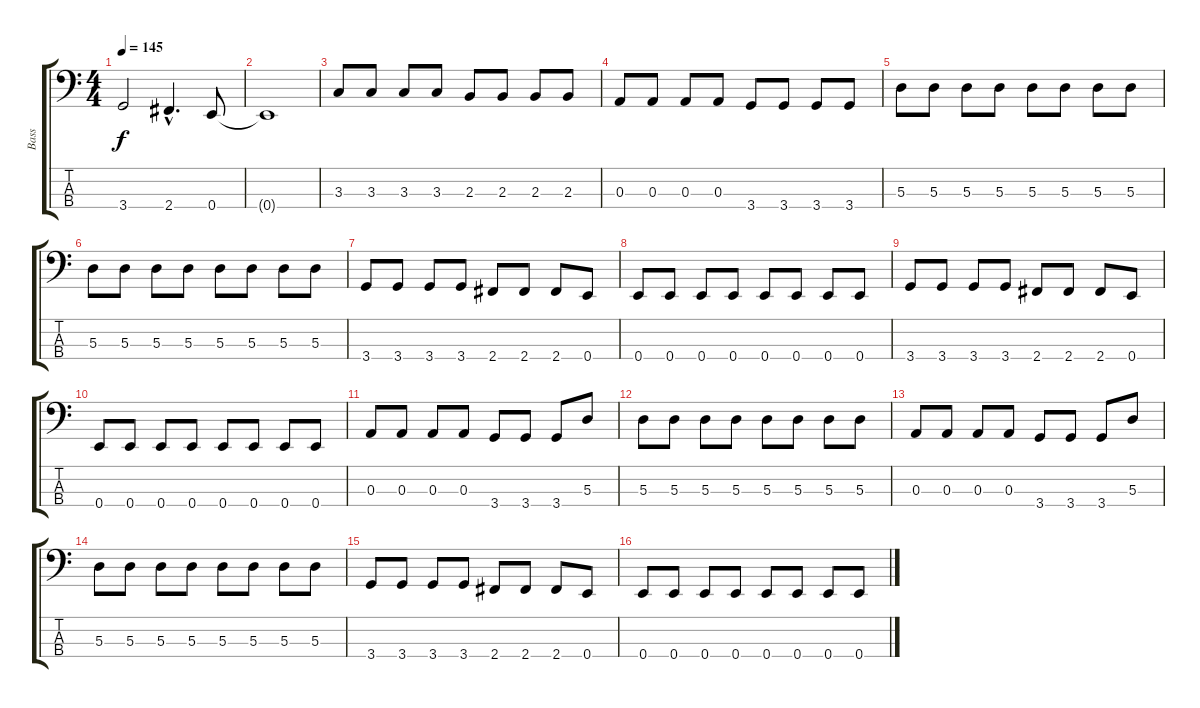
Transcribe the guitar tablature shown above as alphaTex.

\track ("Bass" "Bass") {instrument electricbassfinger}
\staff {score tabs}
\tuning (G2 D2 A1 E1) {hide}
\ts (4 4)
\tempo 145
\clef f4
\ks c
3.4.2{dy f} 2.4{hac}.4{d} 0.4.8 |
0.4{t}.1 |
3.3.8 3.3.8 3.3.8 3.3.8 2.3.8 2.3.8 2.3.8 2.3.8 |
0.3.8 0.3.8 0.3.8 0.3.8 3.4.8 3.4.8 3.4.8 3.4.8 |
5.3.8 5.3.8 5.3.8 5.3.8 5.3.8 5.3.8 5.3.8 5.3.8 |
5.3.8 5.3.8 5.3.8 5.3.8 5.3.8 5.3.8 5.3.8 5.3.8 |
3.4.8 3.4.8 3.4.8 3.4.8 2.4.8 2.4.8 2.4.8 0.4.8 |
0.4.8 0.4.8 0.4.8 0.4.8 0.4.8 0.4.8 0.4.8 0.4.8 |
3.4.8 3.4.8 3.4.8 3.4.8 2.4.8 2.4.8 2.4.8 0.4.8 |
0.4.8 0.4.8 0.4.8 0.4.8 0.4.8 0.4.8 0.4.8 0.4.8 |
0.3.8 0.3.8 0.3.8 0.3.8 3.4.8 3.4.8 3.4.8 5.3.8 |
5.3.8 5.3.8 5.3.8 5.3.8 5.3.8 5.3.8 5.3.8 5.3.8 |
0.3.8 0.3.8 0.3.8 0.3.8 3.4.8 3.4.8 3.4.8 5.3.8 |
5.3.8 5.3.8 5.3.8 5.3.8 5.3.8 5.3.8 5.3.8 5.3.8 |
3.4.8 3.4.8 3.4.8 3.4.8 2.4.8 2.4.8 2.4.8 0.4.8 |
0.4.8 0.4.8 0.4.8 0.4.8 0.4.8 0.4.8 0.4.8 0.4.8
